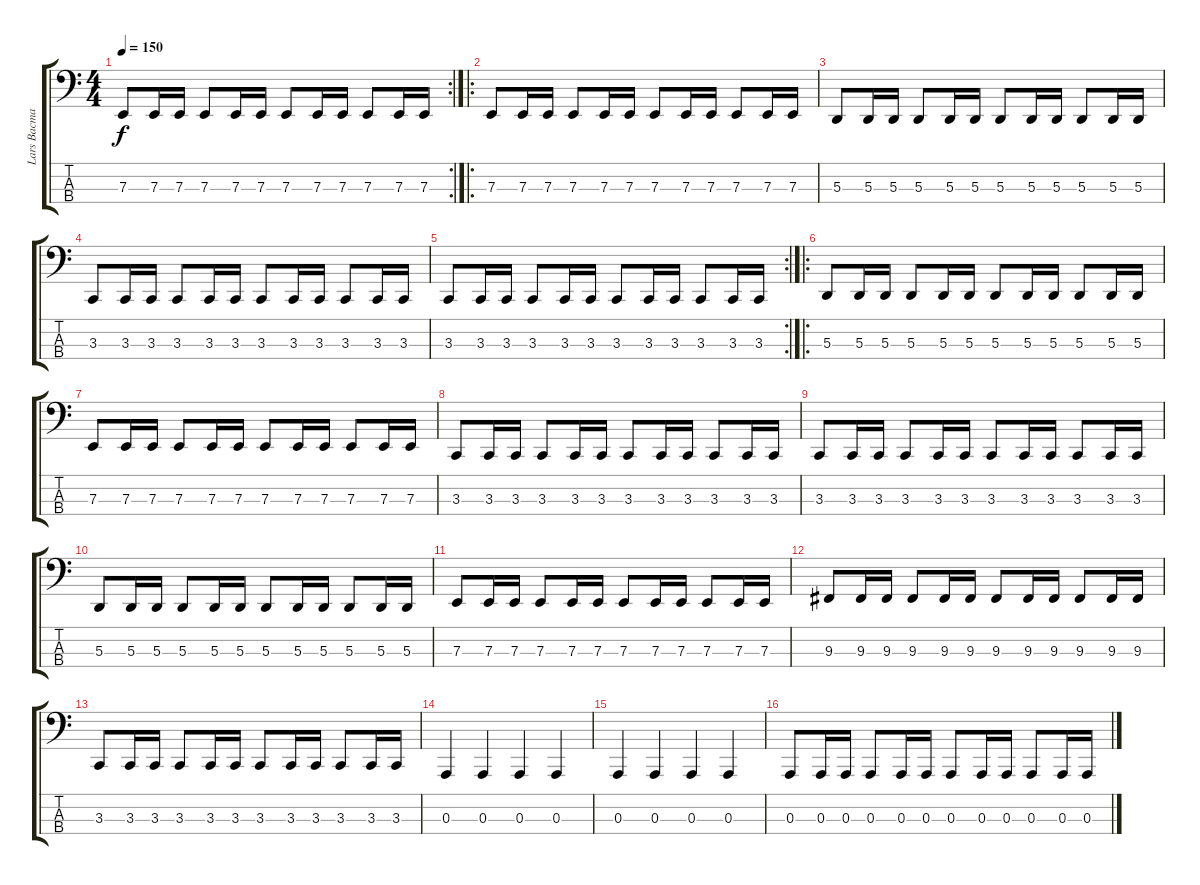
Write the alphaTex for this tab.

\track ("Lars Bacman" "Lars Bacma") {instrument lead8bassandlead}
\staff {score tabs}
\tuning (G2 D2 A1 E1) {hide}
\rc 2
\ts (4 4)
\tempo 150
\clef f4
\ks c
7.3.8{dy f} 7.3.16 7.3.16 7.3.8 7.3.16 7.3.16 7.3.8 7.3.16 7.3.16 7.3.8 7.3.16 7.3.16 |
\ro
7.3.8 7.3.16 7.3.16 7.3.8 7.3.16 7.3.16 7.3.8 7.3.16 7.3.16 7.3.8 7.3.16 7.3.16 |
5.3.8 5.3.16 5.3.16 5.3.8 5.3.16 5.3.16 5.3.8 5.3.16 5.3.16 5.3.8 5.3.16 5.3.16 |
3.3.8 3.3.16 3.3.16 3.3.8 3.3.16 3.3.16 3.3.8 3.3.16 3.3.16 3.3.8 3.3.16 3.3.16 |
\rc 2
3.3.8 3.3.16 3.3.16 3.3.8 3.3.16 3.3.16 3.3.8 3.3.16 3.3.16 3.3.8 3.3.16 3.3.16 |
\ro
5.3.8 5.3.16 5.3.16 5.3.8 5.3.16 5.3.16 5.3.8 5.3.16 5.3.16 5.3.8 5.3.16 5.3.16 |
7.3.8 7.3.16 7.3.16 7.3.8 7.3.16 7.3.16 7.3.8 7.3.16 7.3.16 7.3.8 7.3.16 7.3.16 |
3.3.8 3.3.16 3.3.16 3.3.8 3.3.16 3.3.16 3.3.8 3.3.16 3.3.16 3.3.8 3.3.16 3.3.16 |
3.3.8 3.3.16 3.3.16 3.3.8 3.3.16 3.3.16 3.3.8 3.3.16 3.3.16 3.3.8 3.3.16 3.3.16 |
5.3.8 5.3.16 5.3.16 5.3.8 5.3.16 5.3.16 5.3.8 5.3.16 5.3.16 5.3.8 5.3.16 5.3.16 |
7.3.8 7.3.16 7.3.16 7.3.8 7.3.16 7.3.16 7.3.8 7.3.16 7.3.16 7.3.8 7.3.16 7.3.16 |
9.3.8 9.3.16 9.3.16 9.3.8 9.3.16 9.3.16 9.3.8 9.3.16 9.3.16 9.3.8 9.3.16 9.3.16 |
3.3.8 3.3.16 3.3.16 3.3.8 3.3.16 3.3.16 3.3.8 3.3.16 3.3.16 3.3.8 3.3.16 3.3.16 |
\section ("" "")
0.3.4 0.3.4 0.3.4 0.3.4 |
0.3.4 0.3.4 0.3.4 0.3.4 |
0.3.8 0.3.16 0.3.16 0.3.8 0.3.16 0.3.16 0.3.8 0.3.16 0.3.16 0.3.8 0.3.16 0.3.16
